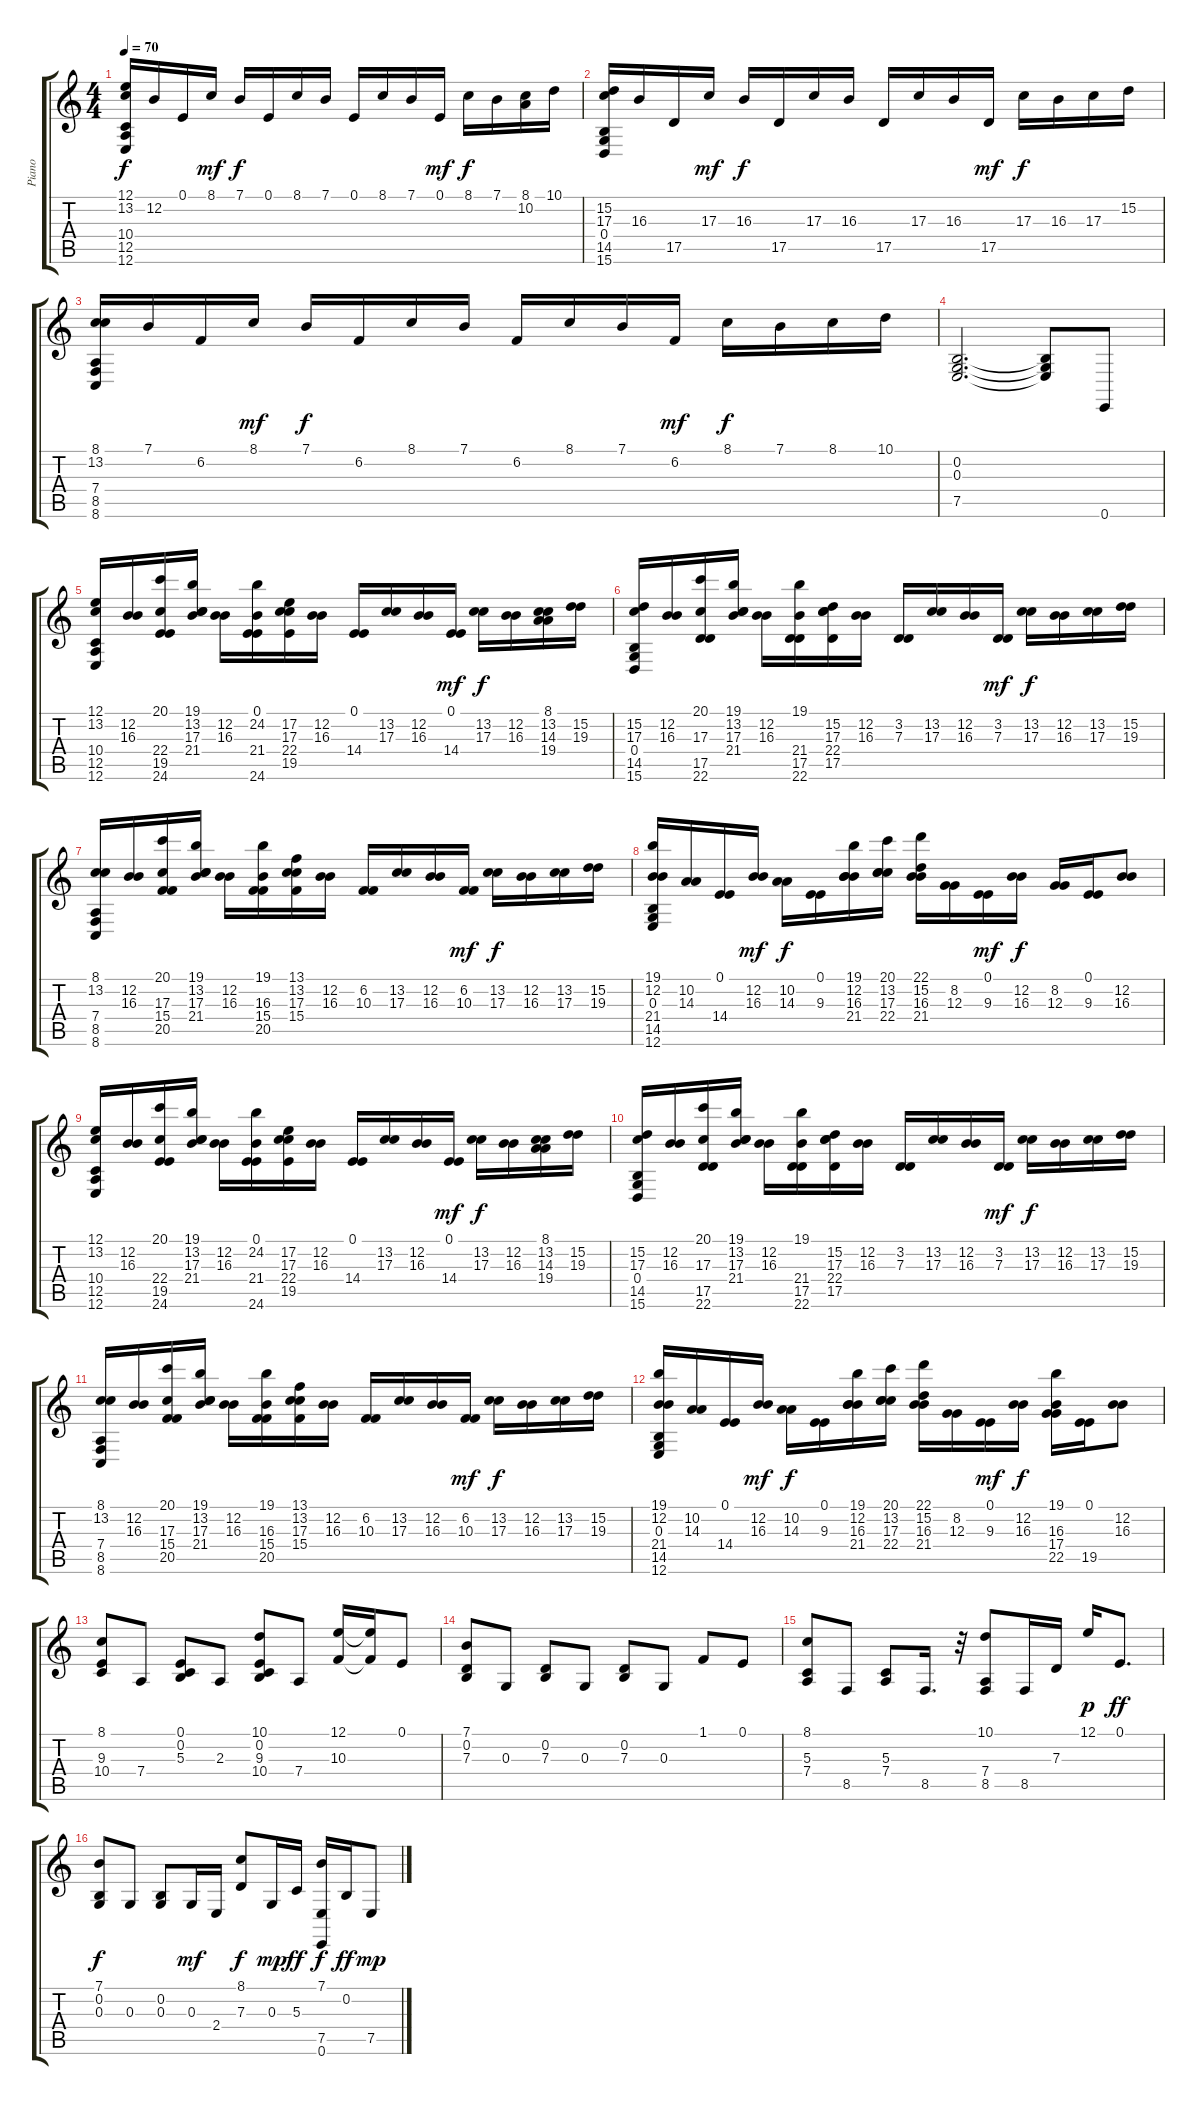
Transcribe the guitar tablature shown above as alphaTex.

\track ("Piano" "Piano") {instrument brightacousticpiano}
\staff {score tabs}
\tuning (E4 B3 G3 D3 A2 E2) {hide}
\ts (4 4)
\tempo 70
\clef g2
\ks c
(12.1 13.2 10.4 12.5 12.6).16{dy f} 12.2.16 0.1.16 8.1.16{dy mf} 7.1.16{dy f} 0.1.16 8.1.16 7.1.16 0.1.16 8.1.16 7.1.16 0.1.16{dy mf} 8.1.16{dy f} 7.1.16 (8.1 10.2).16 10.1.16 |
(15.2 17.3 0.4 14.5 15.6).16 16.3.16 17.5.16 17.3.16{dy mf} 16.3.16{dy f} 17.5.16 17.3.16 16.3.16 17.5.16 17.3.16 16.3.16 17.5.16{dy mf} 17.3.16{dy f} 16.3.16 17.3.16 15.2.16 |
(8.1 13.2 7.4 8.5 8.6).16 7.1.16 6.2.16 8.1.16{dy mf} 7.1.16{dy f} 6.2.16 8.1.16 7.1.16 6.2.16 8.1.16 7.1.16 6.2.16{dy mf} 8.1.16{dy f} 7.1.16 8.1.16 10.1.16 |
(0.2 0.3 7.5).2{d} (0.2{t} 0.3{t} 7.5{t}).8 0.6.8 |
(12.1 13.2 10.4 12.5 12.6).16 (12.2 16.3).16 (20.1 22.4 19.5 24.6).16 (19.1 13.2 17.3 21.4).16 (12.2 16.3).16 (0.1 24.2 21.4 24.6).16 (17.2 17.3 22.4 19.5).16 (12.2 16.3).16 (0.1 14.4).16 (13.2 17.3).16 (12.2 16.3).16 (0.1 14.4).16{dy mf} (13.2 17.3).16{dy f} (12.2 16.3).16 (8.1 13.2 14.3 19.4).16 (15.2 19.3).16 |
(15.2 17.3 0.4 14.5 15.6).16 (12.2 16.3).16 (20.1 17.3 17.5 22.6).16 (19.1 13.2 17.3 21.4).16 (12.2 16.3).16 (19.1 21.4 17.5 22.6).16 (15.2 17.3 22.4 17.5).16 (12.2 16.3).16 (3.2 7.3).16 (13.2 17.3).16 (12.2 16.3).16 (3.2 7.3).16{dy mf} (13.2 17.3).16{dy f} (12.2 16.3).16 (13.2 17.3).16 (15.2 19.3).16 |
(8.1 13.2 7.4 8.5 8.6).16 (12.2 16.3).16 (20.1 17.3 15.4 20.5).16 (19.1 13.2 17.3 21.4).16 (12.2 16.3).16 (19.1 16.3 15.4 20.5).16 (13.1 13.2 17.3 15.4).16 (12.2 16.3).16 (6.2 10.3).16 (13.2 17.3).16 (12.2 16.3).16 (6.2 10.3).16{dy mf} (13.2 17.3).16{dy f} (12.2 16.3).16 (13.2 17.3).16 (15.2 19.3).16 |
(19.1 12.2 0.3 21.4 14.5 12.6).16 (10.2 14.3).16 (0.1 14.4).16 (12.2 16.3).16{dy mf} (10.2 14.3).16{dy f} (0.1 9.3).16 (19.1 12.2 16.3 21.4).16 (20.1 13.2 17.3 22.4).16 (22.1 15.2 16.3 21.4).16 (8.2 12.3).16 (0.1 9.3).16{dy mf} (12.2 16.3).16{dy f} (8.2 12.3).16 (0.1 9.3).16 (12.2 16.3).8 |
(12.1 13.2 10.4 12.5 12.6).16 (12.2 16.3).16 (20.1 22.4 19.5 24.6).16 (19.1 13.2 17.3 21.4).16 (12.2 16.3).16 (0.1 24.2 21.4 24.6).16 (17.2 17.3 22.4 19.5).16 (12.2 16.3).16 (0.1 14.4).16 (13.2 17.3).16 (12.2 16.3).16 (0.1 14.4).16{dy mf} (13.2 17.3).16{dy f} (12.2 16.3).16 (8.1 13.2 14.3 19.4).16 (15.2 19.3).16 |
(15.2 17.3 0.4 14.5 15.6).16 (12.2 16.3).16 (20.1 17.3 17.5 22.6).16 (19.1 13.2 17.3 21.4).16 (12.2 16.3).16 (19.1 21.4 17.5 22.6).16 (15.2 17.3 22.4 17.5).16 (12.2 16.3).16 (3.2 7.3).16 (13.2 17.3).16 (12.2 16.3).16 (3.2 7.3).16{dy mf} (13.2 17.3).16{dy f} (12.2 16.3).16 (13.2 17.3).16 (15.2 19.3).16 |
(8.1 13.2 7.4 8.5 8.6).16 (12.2 16.3).16 (20.1 17.3 15.4 20.5).16 (19.1 13.2 17.3 21.4).16 (12.2 16.3).16 (19.1 16.3 15.4 20.5).16 (13.1 13.2 17.3 15.4).16 (12.2 16.3).16 (6.2 10.3).16 (13.2 17.3).16 (12.2 16.3).16 (6.2 10.3).16{dy mf} (13.2 17.3).16{dy f} (12.2 16.3).16 (13.2 17.3).16 (15.2 19.3).16 |
(19.1 12.2 0.3 21.4 14.5 12.6).16 (10.2 14.3).16 (0.1 14.4).16 (12.2 16.3).16{dy mf} (10.2 14.3).16{dy f} (0.1 9.3).16 (19.1 12.2 16.3 21.4).16 (20.1 13.2 17.3 22.4).16 (22.1 15.2 16.3 21.4).16 (8.2 12.3).16 (0.1 9.3).16{dy mf} (12.2 16.3).16{dy f} (19.1 16.3 17.4 22.5).16 (0.1 19.5).16 (12.2 16.3).8 |
(8.1 9.3 10.4).8 7.4.8 (0.1 0.2 5.3).8 2.3.8 (10.1 0.2 9.3 10.4).8 7.4.8 (12.1 10.3).16 (12.1{t} 10.3{t}).16 0.1.8 |
(7.1 0.2 7.3).8 0.3.8 (0.2 7.3).8 0.3.8 (0.2 7.3).8 0.3.8 1.1.8 0.1.8 |
(8.1 5.3 7.4).8 8.5.8 (5.3 7.4).8 8.5.16{d} r.32 (10.1 7.4 8.5).8 8.5.16 7.3.16 12.1.16{dy p} 0.1.8{d dy ff} |
(7.1 0.2 0.3).8{dy f} 0.3.8 (0.2 0.3).8 0.3.16{dy mf} 2.4.16 (8.1 7.3).8{dy f} 0.3.16{dy mp} 5.3.16{dy ff} (7.1 7.5 0.6).16{dy f} 0.2.16{dy ff} 7.5.8{dy mp}
